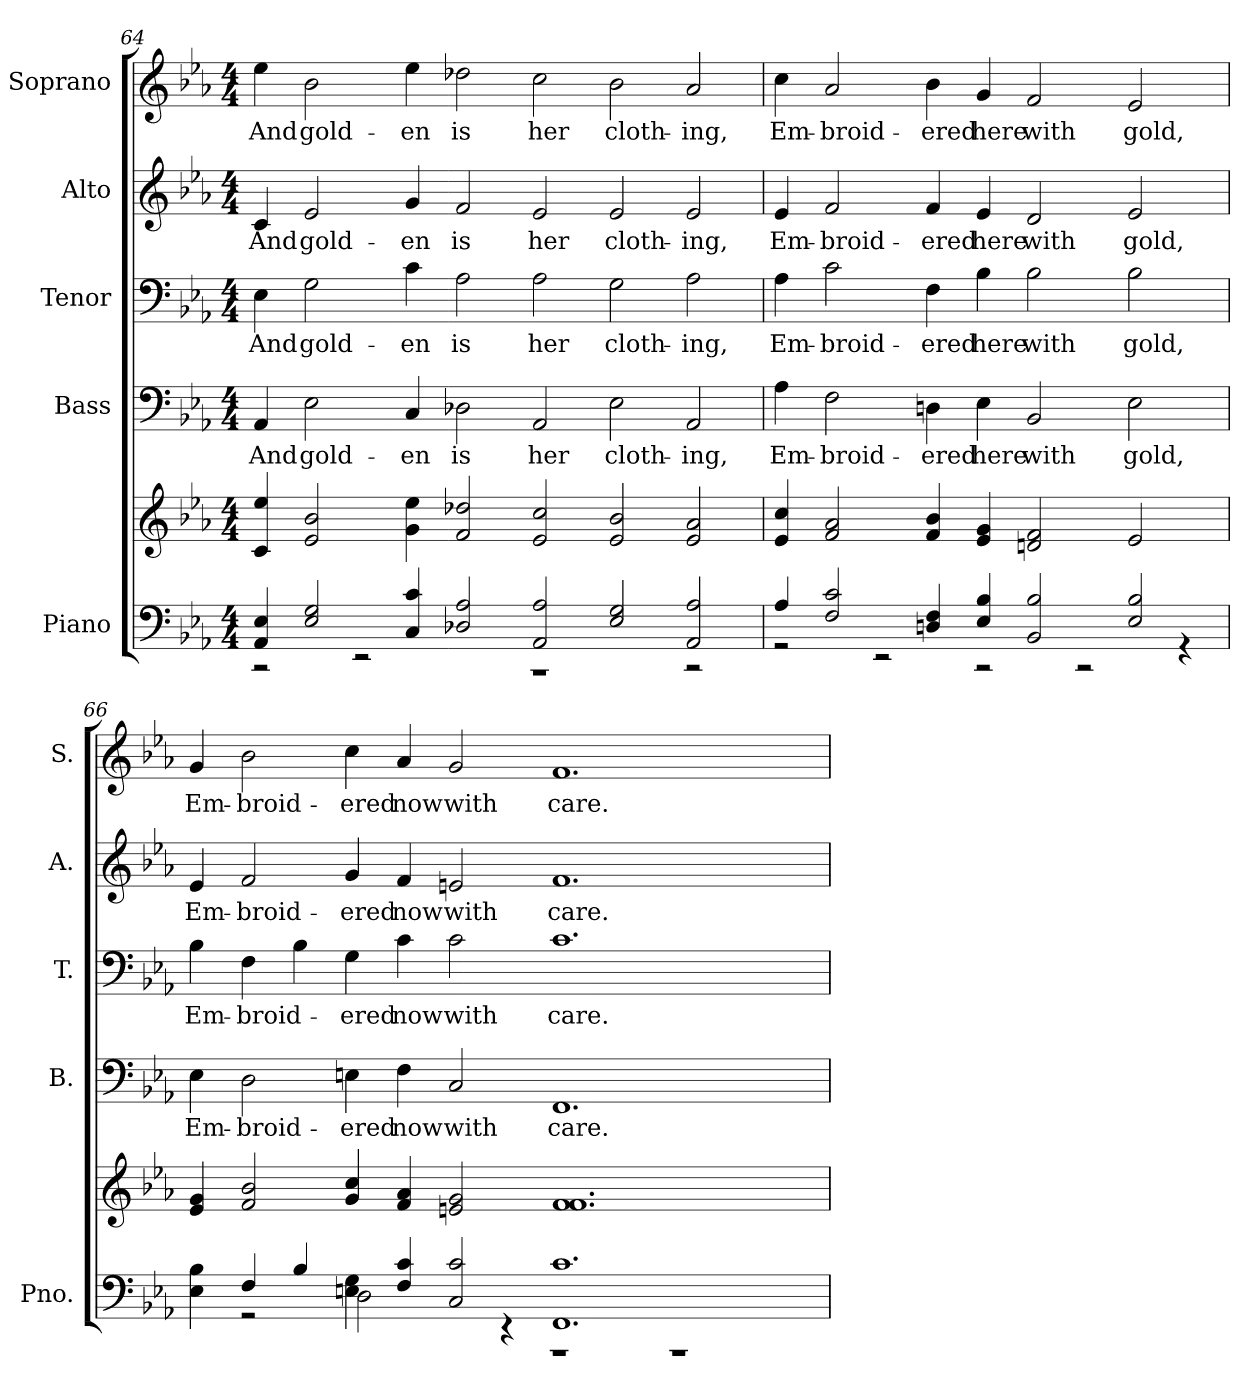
**kern	**kern	**kern	**text	**kern	**text	**kern	**text	**kern	**text
*part5	*part5	*part4	*part4	*part3	*part3	*part2	*part2	*part1	*part1
*staff6	*staff5	*staff4	*staff4	*staff3	*staff3	*staff2	*staff2	*staff1	*staff1
*I"Piano	*	*I"Bass	*	*I"Tenor	*	*I"Alto	*	*I"Soprano	*
*I'Pno.	*	*I'B.	*	*I'T.	*	*I'A.	*	*I'S.	*
*clefF4	*clefG2	*clefF4	*	*clefF4	*	*clefG2	*	*clefG2	*
*k[b-e-a-]	*k[b-e-a-]	*k[b-e-a-]	*	*k[b-e-a-]	*	*k[b-e-a-]	*	*k[b-e-a-]	*
*E-:	*E-:	*E-:	*	*E-:	*	*E-:	*	*E-:	*
*M4/4	*M4/4	*M4/4	*	*M4/4	*	*M4/4	*	*M4/4	*
=64	=64	=64	=64	=64	=64	=64	=64	=64	=64
*^	*	*	*	*	*	*	*	*	*
!	!	!	!	!LO:LY:b:color=#000000	!	!	!	!	!	!
!	!	!	!	!	!	!LO:LY:b:color=#000000	!	!	!	!
!	!	!	!	!	!	!	!	!LO:LY:b:color=#000000	!	!
!	!	!	!	!	!	!	!	!	!	!LO:LY:b:color=#000000
4AA-i/ 4E-i	2r	4ci/ 4ee-i	4AA-i/	And	4E-i\	And	4ci/	And	4ee-i\	And
!	!	!	!	!LO:LY:b:color=#000000	!	!	!	!	!	!
!	!	!	!	!	!	!LO:LY:b:color=#000000	!	!	!	!
!	!	!	!	!	!	!	!	!LO:LY:b:color=#000000	!	!
!	!	!	!	!	!	!	!	!	!	!LO:LY:b:color=#000000
2E-i/ 2Gi	.	2e-i/ 2b-i	2E-i\	gold-	2Gi\	gold-	2e-i/	gold-	2b-i\	gold-
.	2r	.	.	.	.	.	.	.	.	.
!	!	!	!	!LO:LY:b:color=#000000	!	!	!	!	!	!
!	!	!	!	!	!	!LO:LY:b:color=#000000	!	!	!	!
!	!	!	!	!	!	!	!	!LO:LY:b:color=#000000	!	!
!	!	!	!	!	!	!	!	!	!	!LO:LY:b:color=#000000
4Ci/ 4ci	.	4gi\ 4ee-i	4Ci/	-en	4ci\	-en	4gi/	-en	4ee-i\	-en
!	!	!	!	!LO:LY:b:color=#000000	!	!	!	!	!	!
!	!	!	!	!	!	!LO:LY:b:color=#000000	!	!	!	!
!	!	!	!	!	!	!	!	!LO:LY:b:color=#000000	!	!
!	!	!	!	!	!	!	!	!	!	!LO:LY:b:color=#000000
2D-Xi/ 2A-i	2ryy	2fi/ 2dd-Xi	2D-Xi\	is	2A-i\	is	2fi/	is	2dd-Xi\	is
!	!	!	!	!LO:LY:b:color=#000000	!	!	!	!	!	!
!	!	!	!	!	!	!LO:LY:b:color=#000000	!	!	!	!
!	!	!	!	!	!	!	!	!LO:LY:b:color=#000000	!	!
!	!	!	!	!	!	!	!	!	!	!LO:LY:b:color=#000000
2AA-i/ 2A-i	1r	2e-i/ 2cci	2AA-i/	her	2A-i\	her	2e-i/	her	2cci\	her
!	!	!	!	!LO:LY:b:color=#000000	!	!	!	!	!	!
!	!	!	!	!	!	!LO:LY:b:color=#000000	!	!	!	!
!	!	!	!	!	!	!	!	!LO:LY:b:color=#000000	!	!
!	!	!	!	!	!	!	!	!	!	!LO:LY:b:color=#000000
2E-i/ 2Gi	.	2e-i/ 2b-i	2E-i\	cloth-	2Gi\	cloth-	2e-i/	cloth-	2b-i\	cloth-
!	!	!	!	!LO:LY:b:color=#000000	!	!	!	!	!	!
!	!	!	!	!	!	!LO:LY:b:color=#000000	!	!	!	!
!	!	!	!	!	!	!	!	!LO:LY:b:color=#000000	!	!
!	!	!	!	!	!	!	!	!	!	!LO:LY:b:color=#000000
2AA-i/ 2A-i	2r	2e-i/ 2a-i	2AA-i/	-ing,	2A-i\	-ing,	2e-i/	-ing,	2a-i/	-ing,
=65	=65	=65	=65	=65	=65	=65	=65	=65	=65	=65
!	!	!	!	!LO:LY:b:color=#000000	!	!	!	!	!	!
!	!	!	!	!	!	!LO:LY:b:color=#000000	!	!	!	!
!	!	!	!	!	!	!	!	!LO:LY:b:color=#000000	!	!
!	!	!	!	!	!	!	!	!	!	!LO:LY:b:color=#000000
4A-i/	2r	4e-i/ 4cci	4A-i\	Em-	4A-i\	Em-	4e-i/	Em-	4cci\	Em-
!	!	!	!	!LO:LY:b:color=#000000	!	!	!	!	!	!
!	!	!	!	!	!	!LO:LY:b:color=#000000	!	!	!	!
!	!	!	!	!	!	!	!	!LO:LY:b:color=#000000	!	!
!	!	!	!	!	!	!	!	!	!	!LO:LY:b:color=#000000
2Fi/ 2ci	.	2fi/ 2a-i	2Fi\	-broid-	2ci\	-broid-	2fi/	-broid-	2a-i/	-broid-
.	2r	.	.	.	.	.	.	.	.	.
!	!	!	!	!LO:LY:b:color=#000000	!	!	!	!	!	!
!	!	!	!	!	!	!LO:LY:b:color=#000000	!	!	!	!
!	!	!	!	!	!	!	!	!LO:LY:b:color=#000000	!	!
!	!	!	!	!	!	!	!	!	!	!LO:LY:b:color=#000000
4Dni/ 4Fi	.	4fi/ 4b-i	4Dni\	-ered	4Fi\	-ered	4fi/	-ered	4b-i\	-ered
!	!	!	!	!LO:LY:b:color=#000000	!	!	!	!	!	!
!	!	!	!	!	!	!LO:LY:b:color=#000000	!	!	!	!
!	!	!	!	!	!	!	!	!LO:LY:b:color=#000000	!	!
!	!	!	!	!	!	!	!	!	!	!LO:LY:b:color=#000000
4E-i/ 4B-i	2r	4e-i/ 4gi	4E-i\	here	4B-i\	here	4e-i/	here	4gi/	here
!	!	!	!	!LO:LY:b:color=#000000	!	!	!	!	!	!
!	!	!	!	!	!	!LO:LY:b:color=#000000	!	!	!	!
!	!	!	!	!	!	!	!	!LO:LY:b:color=#000000	!	!
!	!	!	!	!	!	!	!	!	!	!LO:LY:b:color=#000000
2BB-i/ 2B-i	.	2dni/ 2fi	2BB-i/	with	2B-i\	with	2di/	with	2fi/	with
.	2r	.	.	.	.	.	.	.	.	.
!	!	!	!	!LO:LY:b:color=#000000	!	!	!	!	!	!
!	!	!	!	!	!	!LO:LY:b:color=#000000	!	!	!	!
!	!	!	!	!	!	!	!	!LO:LY:b:color=#000000	!	!
!	!	!	!	!	!	!	!	!	!	!LO:LY:b:color=#000000
2E-i/ 2B-i	.	2e-i/	2E-i\	gold,	2B-i\	gold,	2e-i/	gold,	2e-i/	gold,
.	4r	.	.	.	.	.	.	.	.	.
=66	=66	=66	=66	=66	=66	=66	=66	=66	=66	=66
!	!	!	!	!LO:LY:b:color=#000000	!	!	!	!	!	!
!	!	!	!	!	!	!LO:LY:b:color=#000000	!	!	!	!
!	!	!	!	!	!	!	!	!LO:LY:b:color=#000000	!	!
!	!	!	!	!	!	!	!	!	!	!LO:LY:b:color=#000000
4E-i\ 4B-i	4ryy	4e-i/ 4gi	4E-i\	Em-	4B-i\	Em-	4e-i/	Em-	4gi/	Em-
!	!	!	!	!LO:LY:b:color=#000000	!	!	!	!	!	!
!	!	!	!	!	!	!LO:LY:b:color=#000000	!	!	!	!
!	!	!	!	!	!	!	!	!LO:LY:b:color=#000000	!	!
!	!	!	!	!	!	!	!	!	!	!LO:LY:b:color=#000000
4Fi/	2r	2fi/ 2b-i	2Di\	-broid-	4Fi\	-broid-	2fi/	-broid-	2b-i\	-broid-
4B-i/	.	.	.	.	4B-i\	.	.	.	.	.
!	!	!	!	!LO:LY:b:color=#000000	!	!	!	!	!	!
!	!	!	!	!	!	!LO:LY:b:color=#000000	!	!	!	!
!	!	!	!	!	!	!	!	!LO:LY:b:color=#000000	!	!
!	!	!	!	!	!	!	!	!	!	!LO:LY:b:color=#000000
4Eni\ 4Gi	2Di\	4gi/ 4cci	4Eni\	-ered	4Gi\	-ered	4gi/	-ered	4cci\	-ered
!	!	!	!	!LO:LY:b:color=#000000	!	!	!	!	!	!
!	!	!	!	!	!	!LO:LY:b:color=#000000	!	!	!	!
!	!	!	!	!	!	!	!	!LO:LY:b:color=#000000	!	!
!	!	!	!	!	!	!	!	!	!	!LO:LY:b:color=#000000
4Fi/ 4ci	.	4fi/ 4a-i	4Fi\	now	4ci\	now	4fi/	now	4a-i/	now
!	!	!	!	!LO:LY:b:color=#000000	!	!	!	!	!	!
!	!	!	!	!	!	!LO:LY:b:color=#000000	!	!	!	!
!	!	!	!	!	!	!	!	!LO:LY:b:color=#000000	!	!
!	!	!	!	!	!	!	!	!	!	!LO:LY:b:color=#000000
2Ci/ 2ci	4ryy	2eni/ 2gi	2Ci/	with	2ci\	with	2eni/	with	2gi/	with
.	4r	.	.	.	.	.	.	.	.	.
!	!	!	!	!LO:LY:b:color=#000000	!	!	!	!	!	!
!	!	!	!	!	!	!LO:LY:b:color=#000000	!	!	!	!
!	!	!	!	!	!	!	!	!LO:LY:b:color=#000000	!	!
!	!	!	!	!	!	!	!	!	!	!LO:LY:b:color=#000000
1.FFi 1.ci	1r	1.fi 1.fi	1.FFi	care.	1.ci	care.	1.fi	care.	1.fi	care.
.	1r	.	.	.	.	.	.	.	.	.
2ryy	.	2ryy	2ryy	.	2ryy	.	2ryy	.	2ryy	.
*v	*v	*	*	*	*	*	*	*	*	*
=	=	=	=	=	=	=	=	=	=
*-	*-	*-	*-	*-	*-	*-	*-	*-	*-
